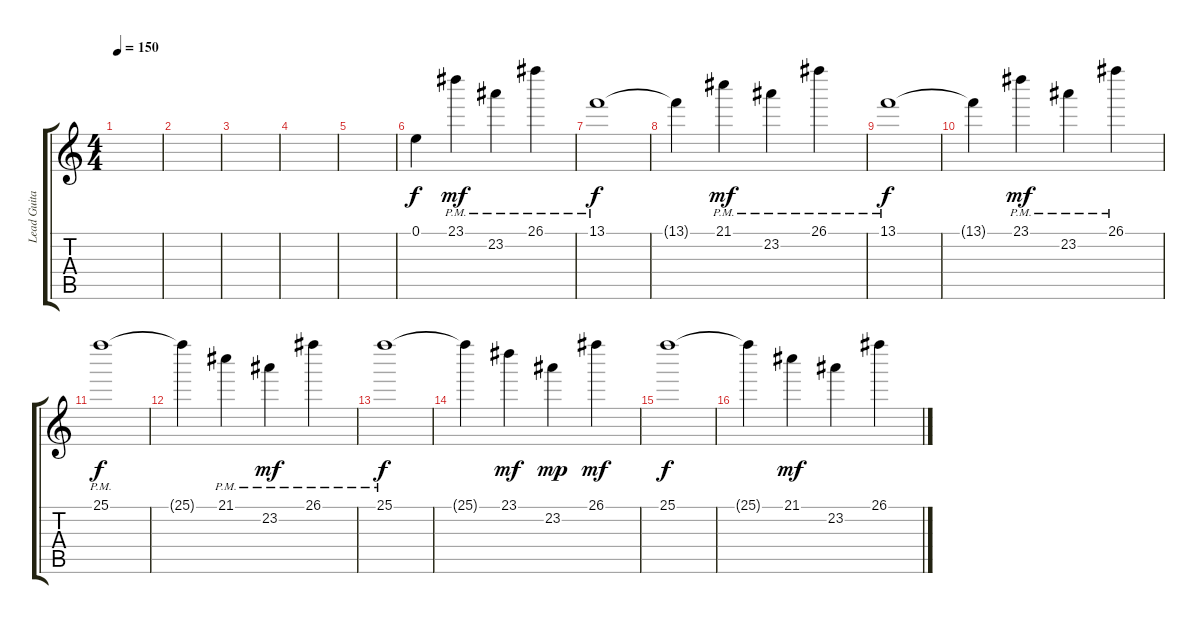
\track ("Lead Guitar" "Lead Guita") {instrument distortionguitar}
\staff {score tabs}
\tuning (E4 B3 G3 D3 A2 E2) {hide}
\ts (4 4)
\tempo 150
\clef g2
\ks c
|
|
|
|
|
0.1.4 23.1{pm}.4{dy mf} 23.2{pm}.4 26.1{pm}.4 |
13.1{pm}.1{dy f} |
13.1{t}.4 21.1{pm}.4{dy mf} 23.2{pm}.4 26.1{pm}.4 |
13.1{pm}.1{dy f} |
13.1{t}.4 23.1{pm}.4{dy mf} 23.2{pm}.4 26.1{pm}.4 |
25.1{pm}.1{dy f} |
25.1{t}.4 21.1{pm}.4 23.2{pm}.4{dy mf} 26.1{pm}.4 |
25.1{pm}.1{dy f} |
25.1{t}.4 23.1.4{dy mf} 23.2.4{dy mp} 26.1.4{dy mf} |
25.1.1{dy f} |
25.1{t}.4 21.1.4{dy mf} 23.2.4 26.1.4
